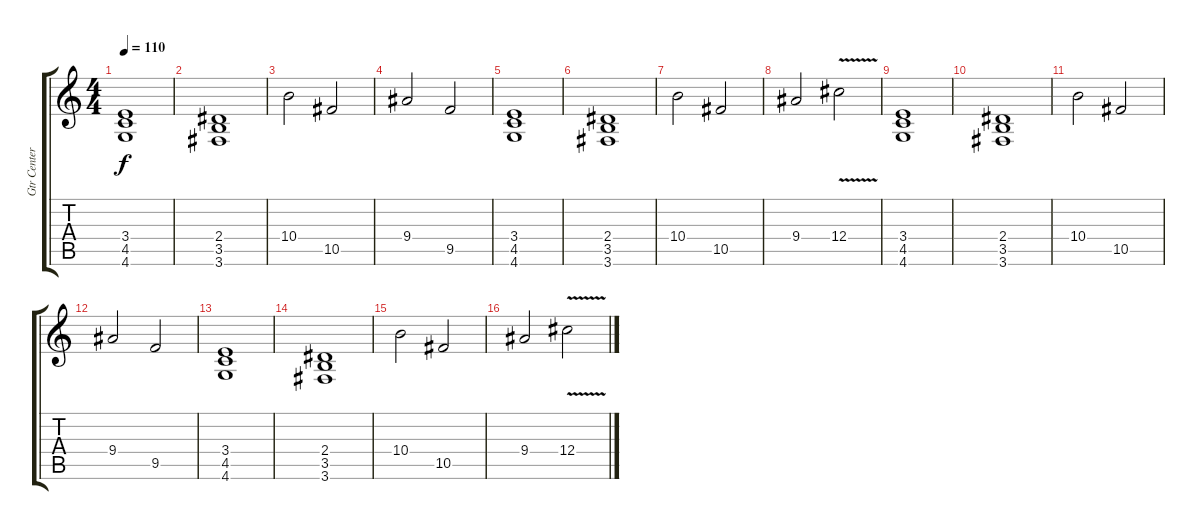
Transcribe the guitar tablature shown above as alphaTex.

\track ("Gtr Center" "Gtr Center") {instrument distortionguitar}
\staff {score tabs}
\tuning (Eb4 Bb3 Gb3 Db3 Ab2 Eb2) {hide}
\ts (4 4)
\tempo 110
\clef g2
\ks c
(3.4 4.5 4.6).1{dy f} |
(2.4 3.5 3.6).1 |
10.4.2 10.5.2 |
9.4.2 9.5.2 |
(3.4 4.5 4.6).1 |
(2.4 3.5 3.6).1 |
10.4.2 10.5.2 |
9.4.2 12.4{v}.2 |
(3.4 4.5 4.6).1 |
(2.4 3.5 3.6).1 |
10.4.2 10.5.2 |
9.4.2 9.5.2 |
(3.4 4.5 4.6).1 |
(2.4 3.5 3.6).1 |
10.4.2 10.5.2 |
9.4.2 12.4{v}.2
